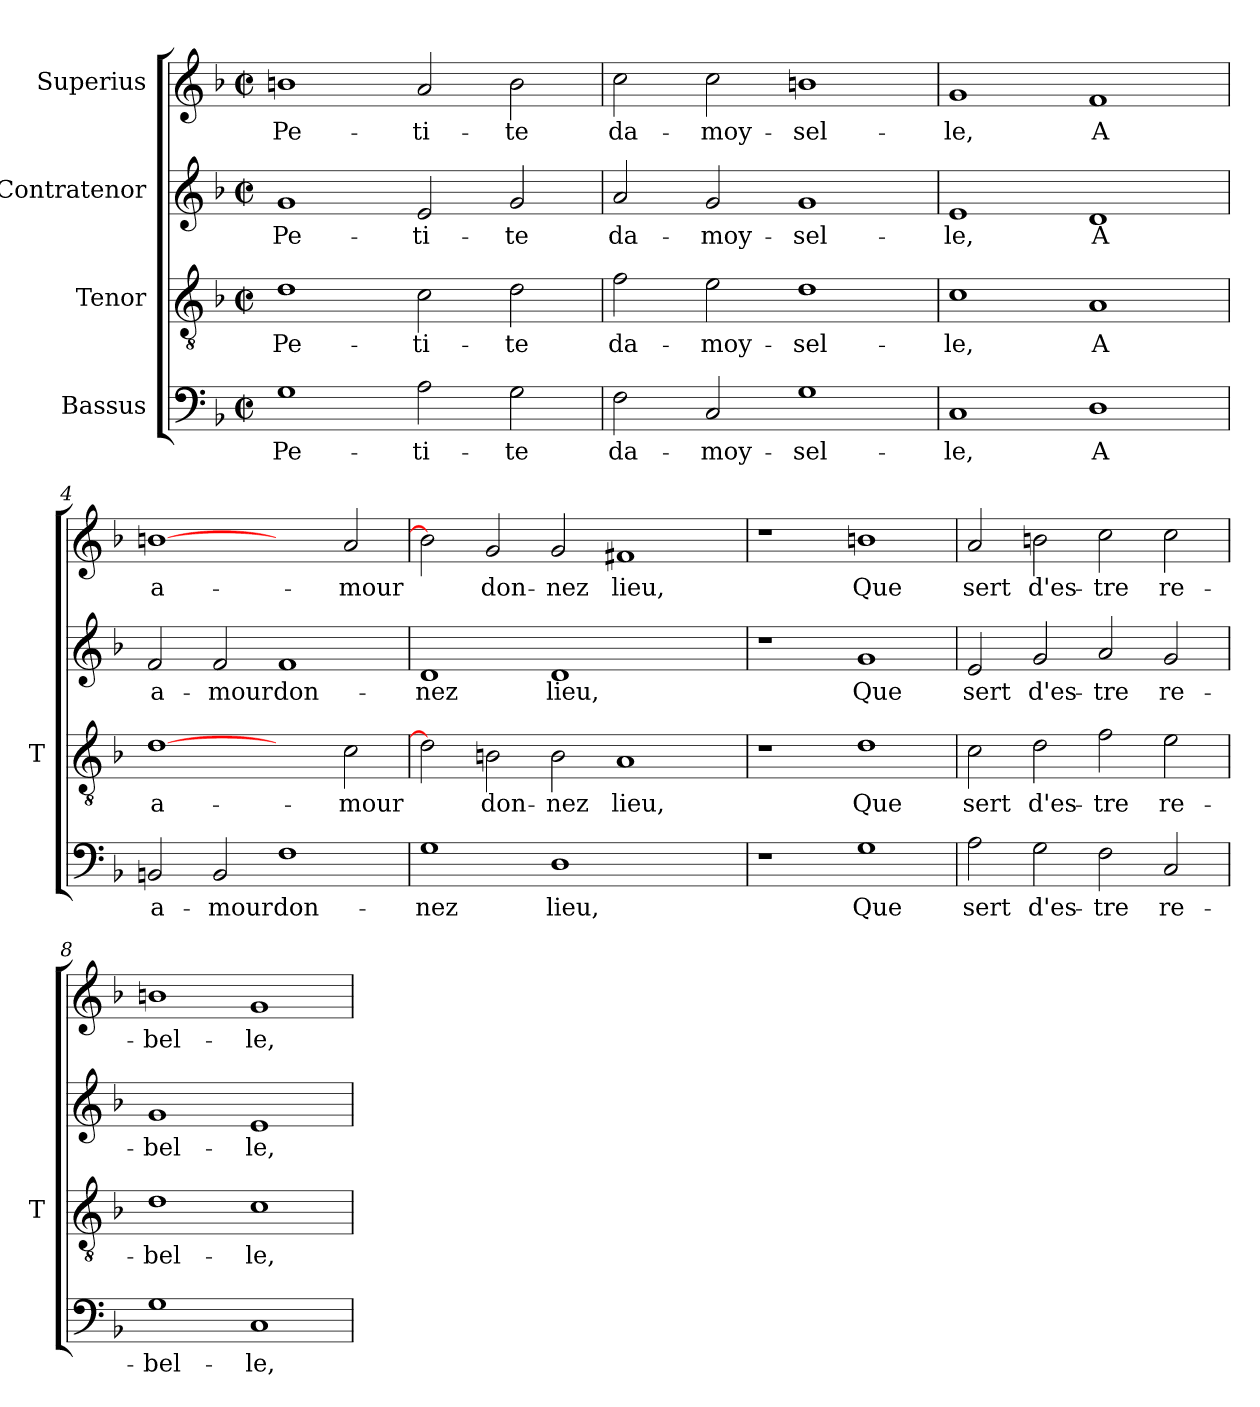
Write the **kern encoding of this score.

**kern	**text	**kern	**text	**kern	**text	**kern	**text
*part4	*part4	*part3	*part3	*part2	*part2	*part1	*part1
*staff4	*staff4	*staff3	*staff3	*staff2	*staff2	*staff1	*staff1
*I"Bassus	*	*I"Tenor	*	*I"Contratenor	*	*I"Superius	*
*	*	*I'T	*	*	*	*	*
*clefF4	*	*clefGv2	*	*clefG2	*	*clefG2	*
*k[b-]	*	*k[b-]	*	*k[b-]	*	*k[b-]	*
*F:	*	*F:	*	*F:	*	*F:	*
*M2/2	*	*M2/2	*	*M2/2	*	*M2/2	*
*met(c|)	*	*met(c|)	*	*met(c|)	*	*met(c|)	*
=1	=1	=1	=1	=1	=1	=1	=1
1G	Pe-	1d	Pe-	1g	Pe-	1b	Pe-
2A	ti-	2c	ti-	2e	ti-	2a	ti-
2G	-te	2d	-te	2g	-te	2b	-te
=2	=2	=2	=2	=2	=2	=2	=2
2F	da-	2f	da-	2a	da-	2cc	da-
2C	moy-	2e	moy-	2g	moy-	2cc	moy-
1G	sel-	1d	sel-	1g	sel-	1b	sel-
=3	=3	=3	=3	=3	=3	=3	=3
1C	-le,	1c	-le,	1e	-le,	1g	-le,
1D	-A	1A	-A	1d	-A	1f	-A
=4	=4	=4	=4	=4	=4	=4	=4
2BBn	a-	[1d	a-	2f	a-	[1b	a-
2BB	-mour	.	.	2f	-mour	.	.
1F	don-	2ryy	.	1f	don-	2ryy	.
.	.	2c	-mour	.	.	2a	-mour
=5	=5	=5	=5	=5	=5	=5	=5
1G	-nez	2d]	.	1d	-nez	2b]	.
.	.	2Bn	don-	.	.	2g	don-
1D	-lieu,	2B	-nez	1d	-lieu,	2g	-nez
.	.	1A	-lieu,	.	.	1f#X	-lieu,
2ryy	.	.	.	2ryy	.	.	.
=6	=6	=6	=6	=6	=6	=6	=6
1r	.	1r	.	1r	.	1r	.
1G	-Que	1d	-Que	1g	-Que	1b	-Que
=7	=7	=7	=7	=7	=7	=7	=7
2A	-sert	2c	-sert	2e	-sert	2a	-sert
2G	d'es-	2d	d'es-	2g	d'es-	2b	d'es-
2F	-tre	2f	-tre	2a	-tre	2cc	-tre
2C	re-	2e	re-	2g	re-	2cc	re-
=8	=8	=8	=8	=8	=8	=8	=8
1G	bel-	1d	bel-	1g	bel-	1b	bel-
1C	-le,	1c	-le,	1e	-le,	1g	-le,
=	=	=	=	=	=	=	=
*-	*-	*-	*-	*-	*-	*-	*-
